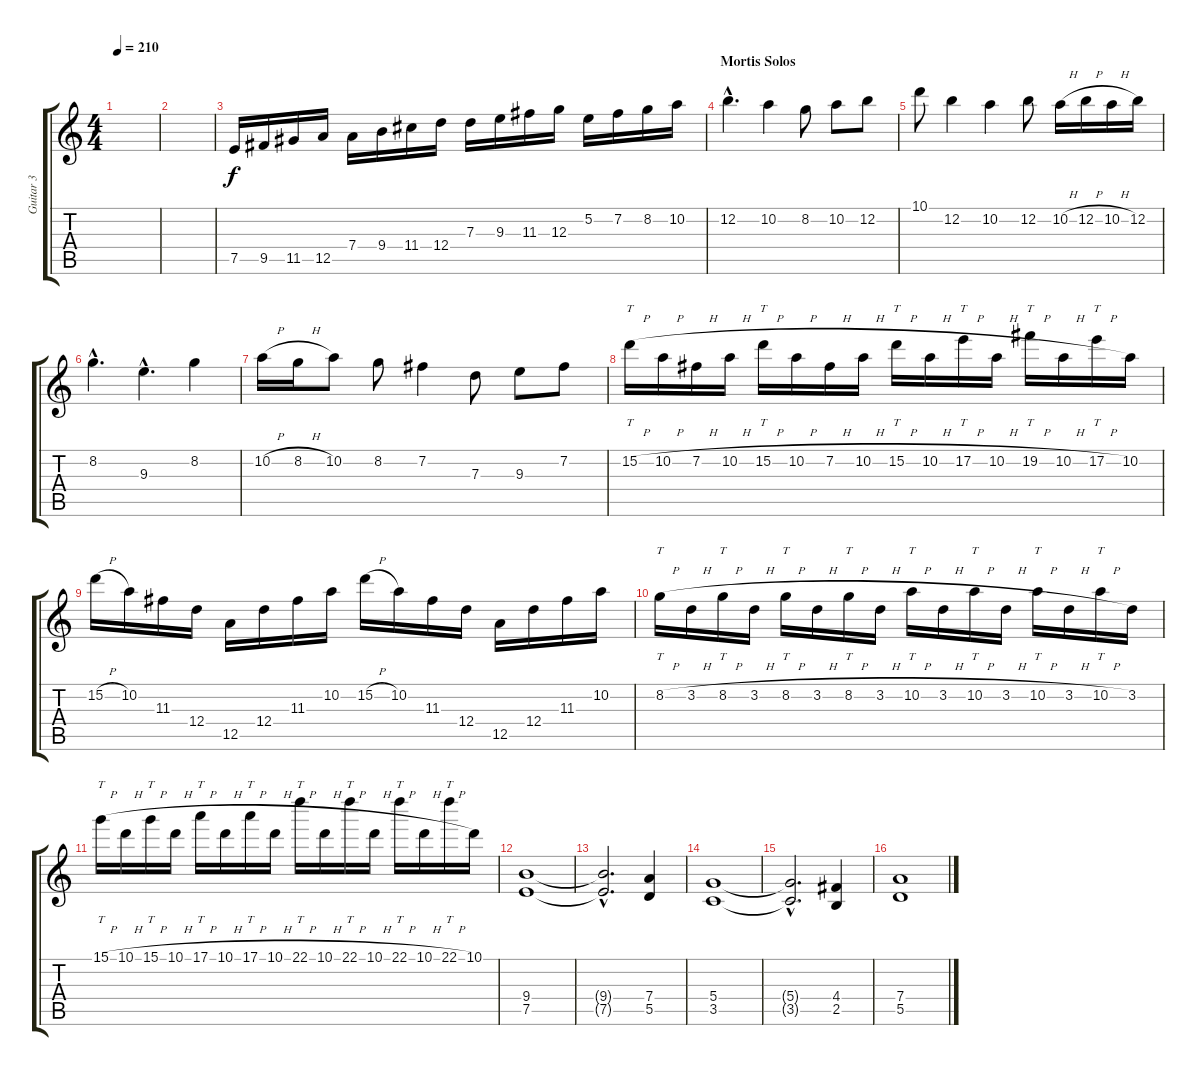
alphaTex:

\track ("Guitar 3" "Guitar 3") {instrument distortionguitar}
\staff {score tabs}
\tuning (E4 B3 G3 D3 A2 E2) {hide}
\ts (4 4)
\tempo 210
\clef g2
\ks c
|
|
7.5.16 9.5.16 11.5.16 12.5.16 7.4.16 9.4.16 11.4.16 12.4.16 7.3.16 9.3.16 11.3.16 12.3.16 5.2.16 7.2.16 8.2.16 10.2.16 |
\section ("" "Mortis Solos")
12.2{hac}.4{d} 10.2.4 8.2.8 10.2.8 12.2.8 |
10.1.8 12.2.4 10.2.4 12.2.8 10.2{h}.16 12.2{h}.16 10.2{h}.16 12.2.16 |
8.2{hac}.4{d} 9.3{hac}.4{d} 8.2.4 |
10.2{h}.16 8.2{h}.16 10.2.8 8.2.8 7.2.4 7.3.8 9.3.8 7.2.8 |
15.2{h}.16{tt} 10.2{h}.16 7.2{h}.16 10.2{h}.16 15.2{h}.16{tt} 10.2{h}.16 7.2{h}.16 10.2{h}.16 15.2{h}.16{tt} 10.2{h}.16 17.2{h}.16{tt} 10.2{h}.16 19.2{h}.16{tt} 10.2{h}.16 17.2{h}.16{tt} 10.2.16 |
15.2{h}.16 10.2.16 11.3.16 12.4.16 12.5.16 12.4.16 11.3.16 10.2.16 15.2{h}.16 10.2.16 11.3.16 12.4.16 12.5.16 12.4.16 11.3.16 10.2.16 |
8.2{h}.16{tt} 3.2{h}.16 8.2{h}.16{tt} 3.2{h}.16 8.2{h}.16{tt} 3.2{h}.16 8.2{h}.16{tt} 3.2{h}.16 10.2{h}.16{tt} 3.2{h}.16 10.2{h}.16{tt} 3.2{h}.16 10.2{h}.16{tt} 3.2{h}.16 10.2{h}.16{tt} 3.2.16 |
15.1{h}.16{tt} 10.1{h}.16 15.1{h}.16{tt} 10.1{h}.16 17.1{h}.16{tt} 10.1{h}.16 17.1{h}.16{tt} 10.1{h}.16 22.1{h}.16{tt} 10.1{h}.16 22.1{h}.16{tt} 10.1{h}.16 22.1{h}.16{tt} 10.1{h}.16 22.1{h}.16{tt} 10.1.16 |
(9.4 7.5).1 |
(9.4{hac t} 7.5{hac t}).2{d} (7.4 5.5).4 |
(5.4 3.5).1 |
(5.4{hac t} 3.5{hac t}).2{d} (4.4 2.5).4 |
(7.4 5.5).1
